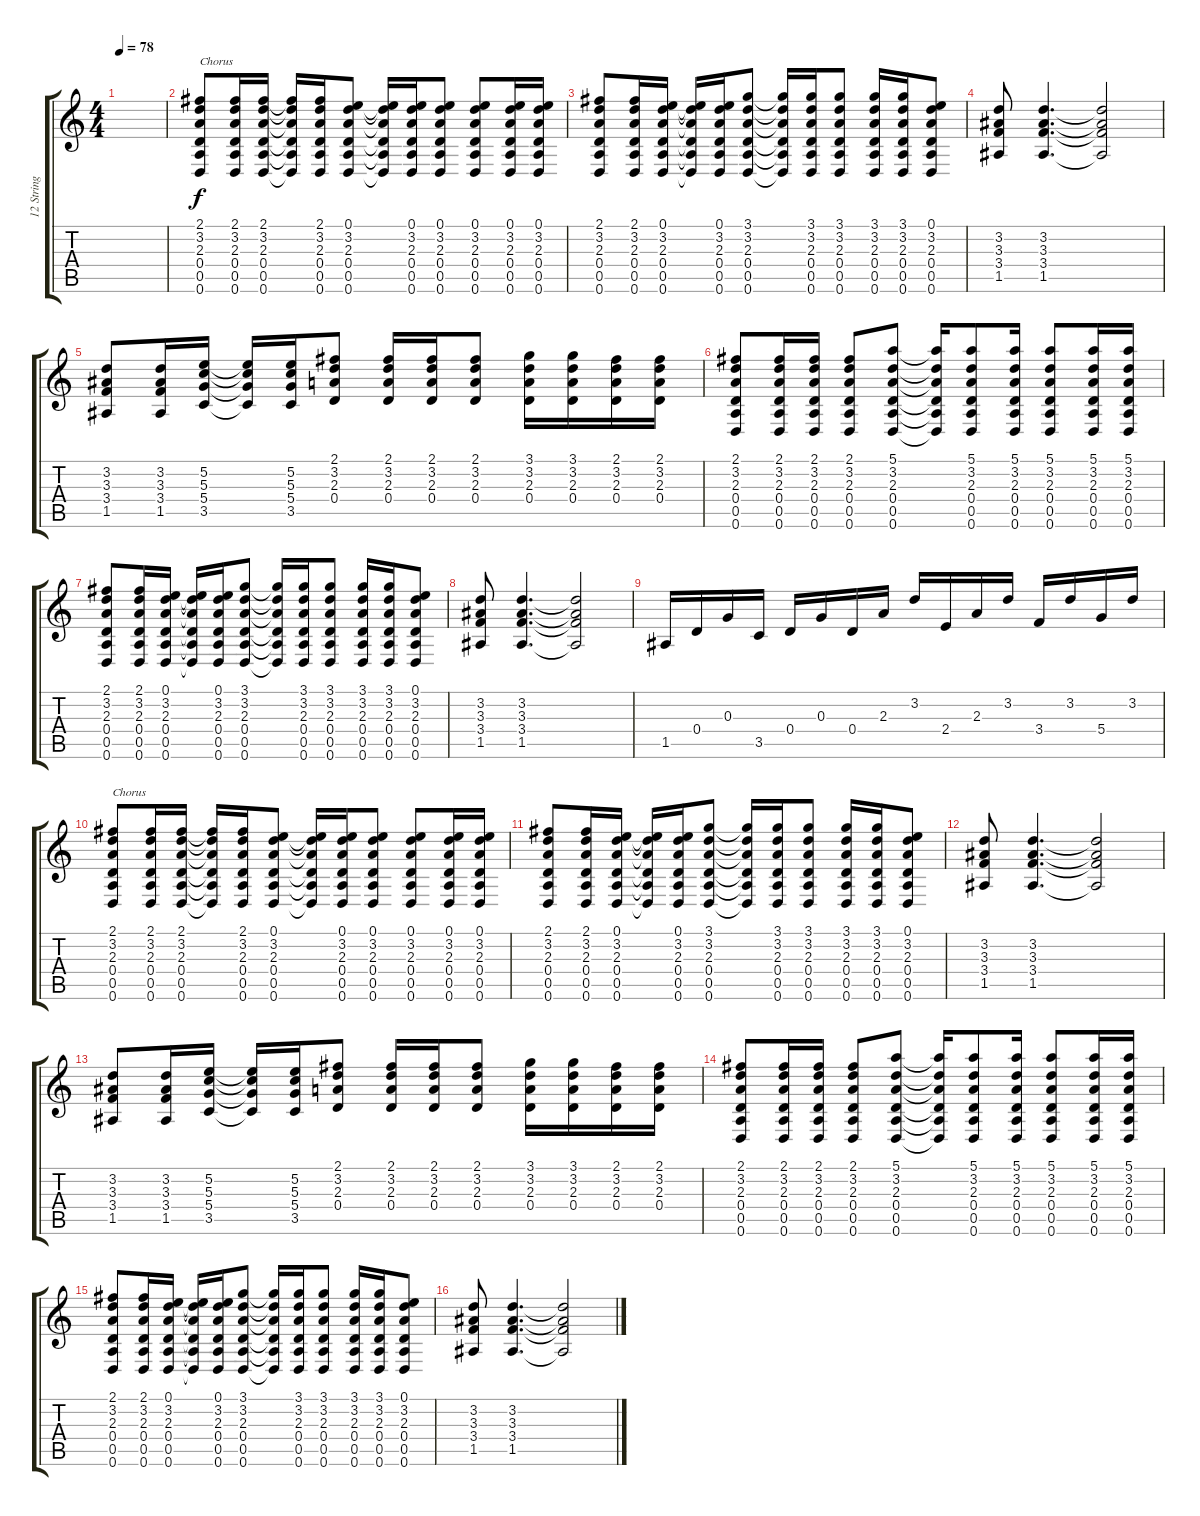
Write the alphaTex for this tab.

\track ("12 String Acoustic #2" "12 String ") {instrument acousticguitarsteel}
\staff {score tabs}
\tuning (E4 B3 G3 D3 A2 D2) {hide}
\ts (4 4)
\tempo 78
\clef g2
\ks c
|
(2.1 3.2 2.3 0.4 0.5 0.6).8{txt "Chorus"} (2.1 3.2 2.3 0.4 0.5 0.6).16 (2.1 3.2 2.3 0.4 0.5 0.6).16 (2.1{t} 3.2{t} 2.3{t} 0.4{t} 0.5{t} 0.6{t}).16 (2.1 3.2 2.3 0.4 0.5 0.6).16 (0.1 3.2 2.3 0.4 0.5 0.6).8 (0.1{t} 3.2{t} 2.3{t} 0.4{t} 0.5{t} 0.6{t}).16 (0.1 3.2 2.3 0.4 0.5 0.6).16 (0.1 3.2 2.3 0.4 0.5 0.6).8 (0.1 3.2 2.3 0.4 0.5 0.6).8 (0.1 3.2 2.3 0.4 0.5 0.6).16 (0.1 3.2 2.3 0.4 0.5 0.6).16 |
(2.1 3.2 2.3 0.4 0.5 0.6).8 (2.1 3.2 2.3 0.4 0.5 0.6).16 (0.1 3.2 2.3 0.4 0.5 0.6).16 (0.1{t} 3.2{t} 2.3{t} 0.4{t} 0.5{t} 0.6{t}).16 (0.1 3.2 2.3 0.4 0.5 0.6).16 (3.1 3.2 2.3 0.4 0.5 0.6).8 (3.1{t} 3.2{t} 2.3{t} 0.4{t} 0.5{t} 0.6{t}).16 (3.1 3.2 2.3 0.4 0.5 0.6).16 (3.1 3.2 2.3 0.4 0.5 0.6).8 (3.1 3.2 2.3 0.4 0.5 0.6).16 (3.1 3.2 2.3 0.4 0.5 0.6).16 (0.1 3.2 2.3 0.4 0.5 0.6).8 |
(3.2 3.3 3.4 1.5).8 (3.2 3.3 3.4 1.5).4{d} (3.2{t} 3.3{t} 3.4{t} 1.5{t}).2 |
(3.2 3.3 3.4 1.5).8 (3.2 3.3 3.4 1.5).16 (5.2 5.3 5.4 3.5).16 (5.2{t} 5.3{t} 5.4{t} 3.5{t}).16 (5.2 5.3 5.4 3.5).16 (2.1 3.2 2.3 0.4).8 (2.1 3.2 2.3 0.4).16 (2.1 3.2 2.3 0.4).16 (2.1 3.2 2.3 0.4).8 (3.1 3.2 2.3 0.4).16 (3.1 3.2 2.3 0.4).16 (2.1 3.2 2.3 0.4).16 (2.1 3.2 2.3 0.4).16 |
(2.1 3.2 2.3 0.4 0.5 0.6).8 (2.1 3.2 2.3 0.4 0.5 0.6).16 (2.1 3.2 2.3 0.4 0.5 0.6).16 (2.1 3.2 2.3 0.4 0.5 0.6).8 (5.1 3.2 2.3 0.4 0.5 0.6).8 (5.1{t} 3.2{t} 2.3{t} 0.4{t} 0.5{t} 0.6{t}).16 (5.1 3.2 2.3 0.4 0.5 0.6).8 (5.1 3.2 2.3 0.4 0.5 0.6).16 (5.1 3.2 2.3 0.4 0.5 0.6).8 (5.1 3.2 2.3 0.4 0.5 0.6).16 (5.1 3.2 2.3 0.4 0.5 0.6).16 |
(2.1 3.2 2.3 0.4 0.5 0.6).8 (2.1 3.2 2.3 0.4 0.5 0.6).16 (0.1 3.2 2.3 0.4 0.5 0.6).16 (0.1{t} 3.2{t} 2.3{t} 0.4{t} 0.5{t} 0.6{t}).16 (0.1 3.2 2.3 0.4 0.5 0.6).16 (3.1 3.2 2.3 0.4 0.5 0.6).8 (3.1{t} 3.2{t} 2.3{t} 0.4{t} 0.5{t} 0.6{t}).16 (3.1 3.2 2.3 0.4 0.5 0.6).16 (3.1 3.2 2.3 0.4 0.5 0.6).8 (3.1 3.2 2.3 0.4 0.5 0.6).16 (3.1 3.2 2.3 0.4 0.5 0.6).16 (0.1 3.2 2.3 0.4 0.5 0.6).8 |
(3.2 3.3 3.4 1.5).8 (3.2 3.3 3.4 1.5).4{d} (3.2{t} 3.3{t} 3.4{t} 1.5{t}).2 |
1.5.16 0.4.16 0.3.16 3.5.16 0.4.16 0.3.16 0.4.16 2.3.16 3.2.16 2.4.16 2.3.16 3.2.16 3.4.16 3.2.16 5.4.16 3.2.16 |
(2.1 3.2 2.3 0.4 0.5 0.6).8{txt "Chorus"} (2.1 3.2 2.3 0.4 0.5 0.6).16 (2.1 3.2 2.3 0.4 0.5 0.6).16 (2.1{t} 3.2{t} 2.3{t} 0.4{t} 0.5{t} 0.6{t}).16 (2.1 3.2 2.3 0.4 0.5 0.6).16 (0.1 3.2 2.3 0.4 0.5 0.6).8 (0.1{t} 3.2{t} 2.3{t} 0.4{t} 0.5{t} 0.6{t}).16 (0.1 3.2 2.3 0.4 0.5 0.6).16 (0.1 3.2 2.3 0.4 0.5 0.6).8 (0.1 3.2 2.3 0.4 0.5 0.6).8 (0.1 3.2 2.3 0.4 0.5 0.6).16 (0.1 3.2 2.3 0.4 0.5 0.6).16 |
(2.1 3.2 2.3 0.4 0.5 0.6).8 (2.1 3.2 2.3 0.4 0.5 0.6).16 (0.1 3.2 2.3 0.4 0.5 0.6).16 (0.1{t} 3.2{t} 2.3{t} 0.4{t} 0.5{t} 0.6{t}).16 (0.1 3.2 2.3 0.4 0.5 0.6).16 (3.1 3.2 2.3 0.4 0.5 0.6).8 (3.1{t} 3.2{t} 2.3{t} 0.4{t} 0.5{t} 0.6{t}).16 (3.1 3.2 2.3 0.4 0.5 0.6).16 (3.1 3.2 2.3 0.4 0.5 0.6).8 (3.1 3.2 2.3 0.4 0.5 0.6).16 (3.1 3.2 2.3 0.4 0.5 0.6).16 (0.1 3.2 2.3 0.4 0.5 0.6).8 |
(3.2 3.3 3.4 1.5).8 (3.2 3.3 3.4 1.5).4{d} (3.2{t} 3.3{t} 3.4{t} 1.5{t}).2 |
(3.2 3.3 3.4 1.5).8 (3.2 3.3 3.4 1.5).16 (5.2 5.3 5.4 3.5).16 (5.2{t} 5.3{t} 5.4{t} 3.5{t}).16 (5.2 5.3 5.4 3.5).16 (2.1 3.2 2.3 0.4).8 (2.1 3.2 2.3 0.4).16 (2.1 3.2 2.3 0.4).16 (2.1 3.2 2.3 0.4).8 (3.1 3.2 2.3 0.4).16 (3.1 3.2 2.3 0.4).16 (2.1 3.2 2.3 0.4).16 (2.1 3.2 2.3 0.4).16 |
(2.1 3.2 2.3 0.4 0.5 0.6).8 (2.1 3.2 2.3 0.4 0.5 0.6).16 (2.1 3.2 2.3 0.4 0.5 0.6).16 (2.1 3.2 2.3 0.4 0.5 0.6).8 (5.1 3.2 2.3 0.4 0.5 0.6).8 (5.1{t} 3.2{t} 2.3{t} 0.4{t} 0.5{t} 0.6{t}).16 (5.1 3.2 2.3 0.4 0.5 0.6).8 (5.1 3.2 2.3 0.4 0.5 0.6).16 (5.1 3.2 2.3 0.4 0.5 0.6).8 (5.1 3.2 2.3 0.4 0.5 0.6).16 (5.1 3.2 2.3 0.4 0.5 0.6).16 |
(2.1 3.2 2.3 0.4 0.5 0.6).8 (2.1 3.2 2.3 0.4 0.5 0.6).16 (0.1 3.2 2.3 0.4 0.5 0.6).16 (0.1{t} 3.2{t} 2.3{t} 0.4{t} 0.5{t} 0.6{t}).16 (0.1 3.2 2.3 0.4 0.5 0.6).16 (3.1 3.2 2.3 0.4 0.5 0.6).8 (3.1{t} 3.2{t} 2.3{t} 0.4{t} 0.5{t} 0.6{t}).16 (3.1 3.2 2.3 0.4 0.5 0.6).16 (3.1 3.2 2.3 0.4 0.5 0.6).8 (3.1 3.2 2.3 0.4 0.5 0.6).16 (3.1 3.2 2.3 0.4 0.5 0.6).16 (0.1 3.2 2.3 0.4 0.5 0.6).8 |
(3.2 3.3 3.4 1.5).8 (3.2 3.3 3.4 1.5).4{d} (3.2{t} 3.3{t} 3.4{t} 1.5{t}).2
